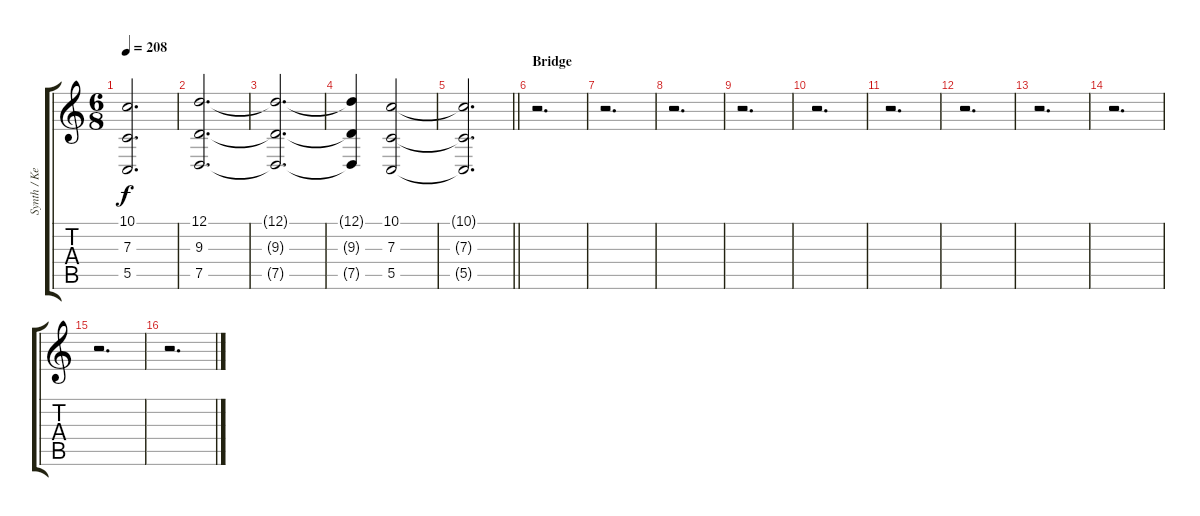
\track ("Synth / Keyboard" "Synth / Ke") {instrument synthstrings2}
\staff {score tabs}
\tuning (D4 A3 F3 C3 G2 D2) {hide}
\ts (6 8)
\tempo 208
\clef g2
\ks c
(10.1{t} 7.3{t} 5.5{t}).2{d dy f} |
(12.1 9.3 7.5).2{d} |
(12.1{t} 9.3{t} 7.5{t}).2{d} |
(12.1{t} 9.3{t} 7.5{t}).4 (10.1 7.3 5.5).2 |
\barLineRight lightlight
(10.1{t} 7.3{t} 5.5{t}).2{d} |
\section ("" "Bridge")
r.2{d} |
r.2{d} |
r.2{d} |
r.2{d} |
r.2{d} |
r.2{d} |
r.2{d} |
r.2{d} |
r.2{d} |
r.2{d} |
r.2{d}
